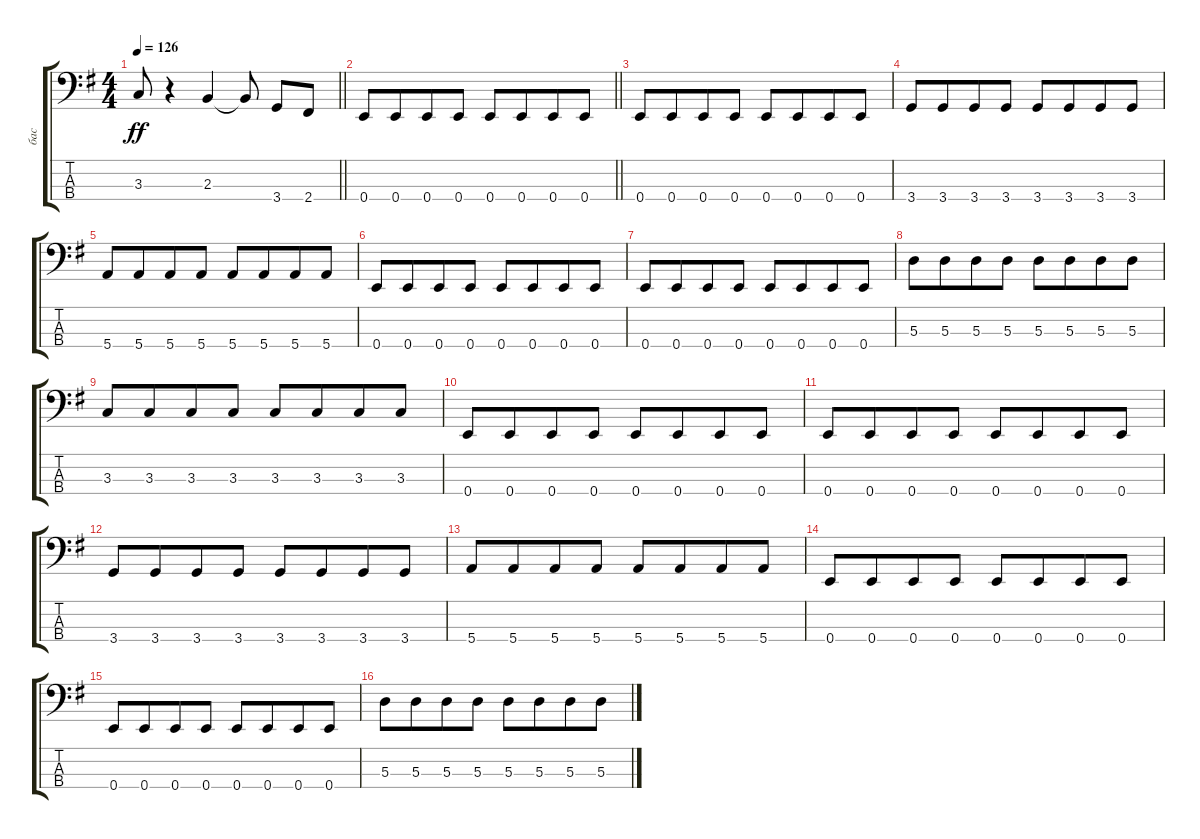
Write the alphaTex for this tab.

\track ("бас" "бас") {instrument electricbasspick}
\staff {score tabs}
\tuning (G2 D2 A1 E1) {hide}
\ts (4 4)
\tempo 126
\clef f4
\barLineRight lightlight
\ks eminor
3.3.8{dy ff} r.4 2.3.4 2.3{t}.8 3.4.8 2.4.8 |
\section ("" "")
\barLineRight lightlight
0.4.8 0.4.8{beam merge} 0.4.8 0.4.8 0.4.8 0.4.8{beam merge} 0.4.8 0.4.8 |
\section ("" "")
0.4.8 0.4.8{beam merge} 0.4.8 0.4.8 0.4.8 0.4.8{beam merge} 0.4.8 0.4.8 |
3.4.8 3.4.8{beam merge} 3.4.8 3.4.8 3.4.8 3.4.8{beam merge} 3.4.8 3.4.8 |
5.4.8 5.4.8{beam merge} 5.4.8 5.4.8 5.4.8 5.4.8{beam merge} 5.4.8 5.4.8 |
0.4.8 0.4.8{beam merge} 0.4.8 0.4.8 0.4.8 0.4.8{beam merge} 0.4.8 0.4.8 |
0.4.8 0.4.8{beam merge} 0.4.8 0.4.8 0.4.8 0.4.8{beam merge} 0.4.8 0.4.8 |
5.3.8 5.3.8{beam merge} 5.3.8 5.3.8 5.3.8 5.3.8{beam merge} 5.3.8 5.3.8 |
3.3.8 3.3.8{beam merge} 3.3.8 3.3.8 3.3.8 3.3.8{beam merge} 3.3.8 3.3.8 |
0.4.8 0.4.8{beam merge} 0.4.8 0.4.8 0.4.8 0.4.8{beam merge} 0.4.8 0.4.8 |
0.4.8 0.4.8{beam merge} 0.4.8 0.4.8 0.4.8 0.4.8{beam merge} 0.4.8 0.4.8 |
3.4.8 3.4.8{beam merge} 3.4.8 3.4.8 3.4.8 3.4.8{beam merge} 3.4.8 3.4.8 |
5.4.8 5.4.8{beam merge} 5.4.8 5.4.8 5.4.8 5.4.8{beam merge} 5.4.8 5.4.8 |
0.4.8 0.4.8{beam merge} 0.4.8 0.4.8 0.4.8 0.4.8{beam merge} 0.4.8 0.4.8 |
0.4.8 0.4.8{beam merge} 0.4.8 0.4.8 0.4.8 0.4.8{beam merge} 0.4.8 0.4.8 |
5.3.8 5.3.8{beam merge} 5.3.8 5.3.8 5.3.8 5.3.8{beam merge} 5.3.8 5.3.8
